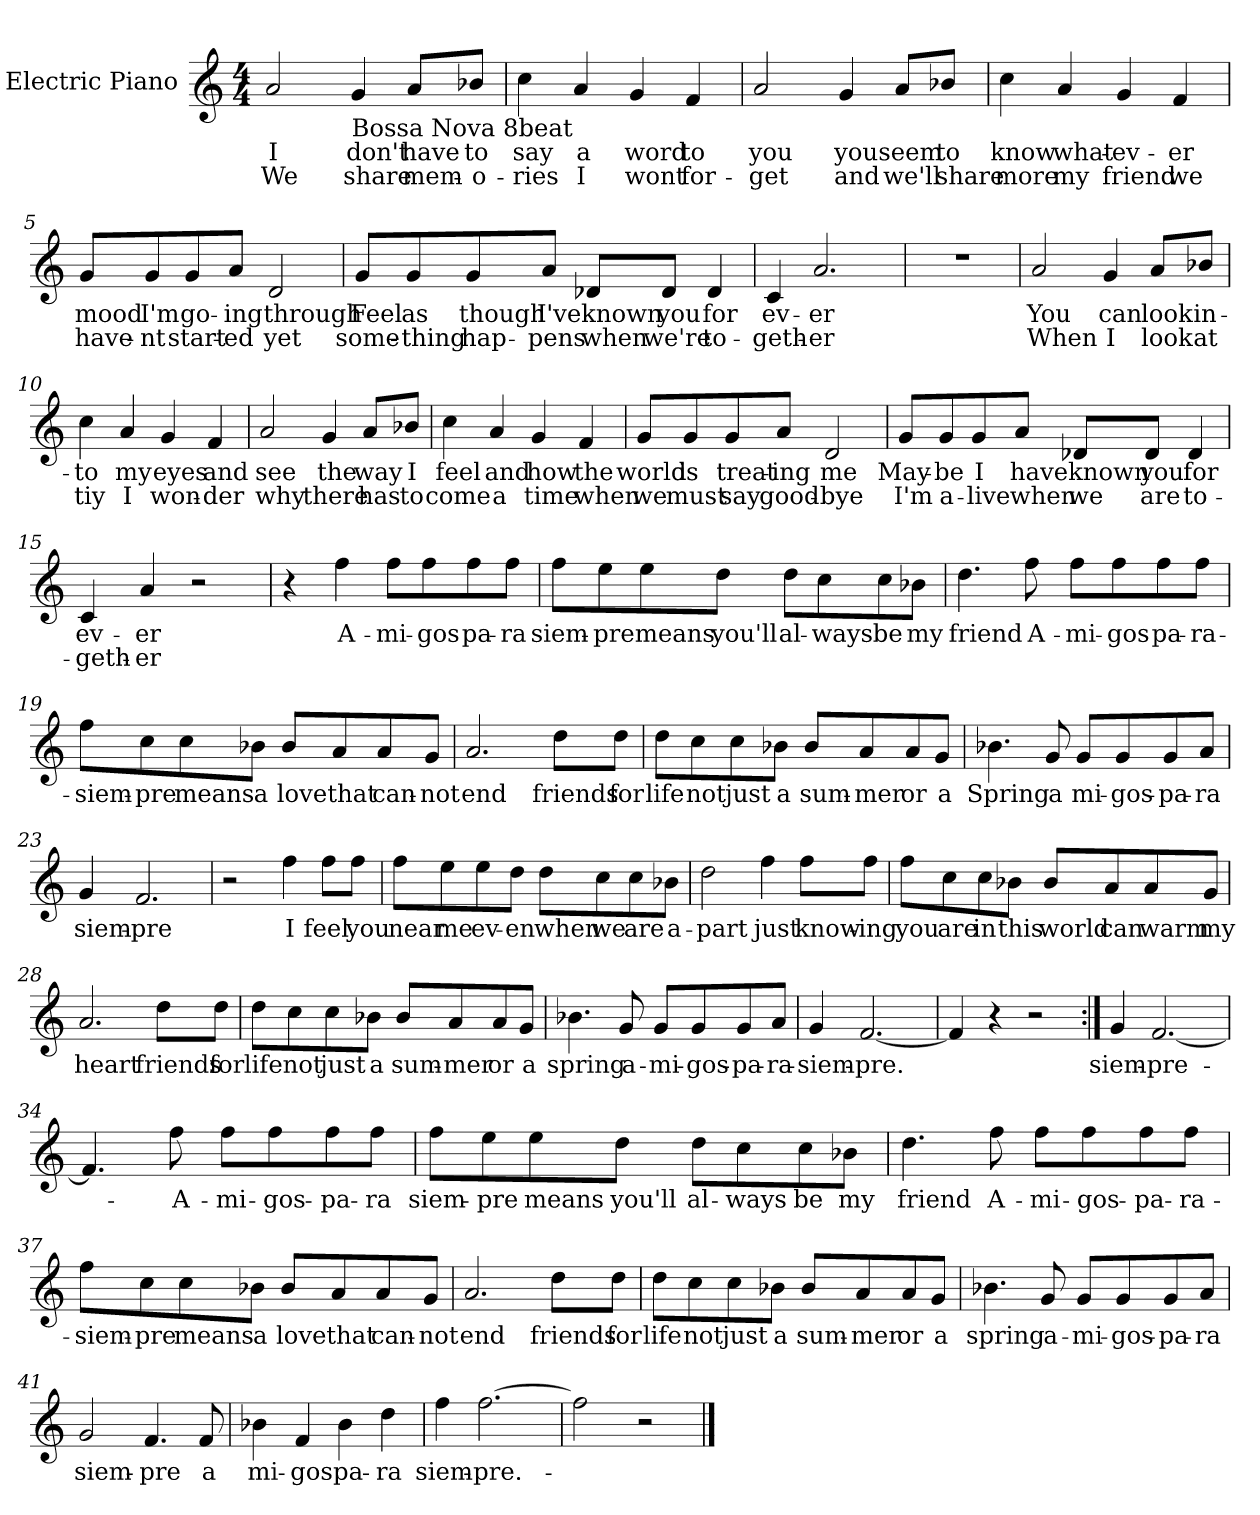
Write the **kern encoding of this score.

**kern	**text	**text
*part1	*part1	*part1
*staff1	*staff1	*staff1
*I"Electric Piano	*	*
*I'E.Pno	*	*
*clefG2	*	*
*k[]	*	*
*C:	*	*
*M4/4	*	*
=1	=1	=1
2a/	I	We
!LO:TX:b:t=Bossa Nova 8beat	!	!
4g/	don't	share
8a/L	have	mem-
8b-X/J	to	-o-
=2	=2	=2
4cc\	say	-ries
4a/	a	I
4g/	word	wont
4f/	to	for-
=3	=3	=3
2a/	you	-get
4g/	you	and
8a/L	seem	we'll
8b-X/J	to	share
=4	=4	=4
4cc\	know	more
4a/	what-	my
4g/	-ev-	friend
4f/	-er	we
!!LO:LB:g=z
=5	=5	=5
8g/L	mood	have-
8g/	I'm	-nt
8g/	go-	start-
8a/J	-ing	-ed
2d/	through	yet
=6	=6	=6
8g/L	Feel	some-
8g/	as	-thing
8g/	though	hap-
8a/J	I've	-pens
8d-X/L	known	when
8d-/J	you	we're
4d-/	for	to-
=7	=7	=7
4c/	ev-	-geth-
2.a/	-er	-er
=8	=8	=8
1r	.	.
!!LO:LB:g=z
=9	=9	=9
2a/	You	When
4g/	can	I
8a/L	look	look
8b-X/J	in-	at
=10	=10	=10
4cc\	-to	tiy
4a/	my	I
4g/	eyes	won-
4f/	and	-der
=11	=11	=11
2a/	see	why
4g/	the	there
8a/L	way	has
8b-X/J	I	to
=12	=12	=12
4cc\	feel	come
4a/	and	a
4g/	how	time
4f/	the	when
!!LO:LB:g=z
=13	=13	=13
8g/L	world	we
8g/	is	must
8g/	treat-	say
8a/J	-ing	good-
2d/	me	-bye
=14	=14	=14
8g/L	May-	I'm
8g/	-be	a-
8g/	I	-live
8a/J	have	when
8d-X/L	known	we
8d-/J	you	are
4d-/	for	to-
=15	=15	=15
4c/	ev-	-geth-
4a/	-er	-er
2r	.	.
=16	=16	=16
4r	.	.
4ff\	A-	.
8ff\L	-mi-	.
8ff\	-gos	.
8ff\	pa-	.
8ff\J	-ra	.
!!LO:LB:g=z
=17	=17	=17
8ff\L	siem-	.
8ee\	pre	.
8ee\	means	.
8dd\J	you'll	.
8dd\L	al-	.
8cc\	ways	.
8cc\	be	.
8b-X\J	my	.
=18	=18	=18
4.dd\	friend	.
8ff\	A-	.
8ff\L	-mi-	.
8ff\	-gos	.
8ff\	pa-	.
8ff\J	-ra-	.
=19	=19	=19
8ff\L	-siem-	.
8cc\	-pre	.
8cc\	means	.
8b-X\J	a	.
8b-/L	love	.
8a/	that	.
8a/	can-	.
8g/J	-not	.
=20	=20	=20
2.a/	end	.
8dd\L	friends	.
8dd\J	for	.
!!LO:LB:g=z
=21	=21	=21
8dd\L	life	.
8cc\	not	.
8cc\	just	.
8b-X\J	a	.
8b-/L	sum-	.
8a/	-mer	.
8a/	or	.
8g/J	a	.
=22	=22	=22
4.b-X\	Spring	.
8g/	a	.
8g/L	mi-	.
8g/	-gos-	.
8g/	-pa-	.
8a/J	-ra	.
=23	=23	=23
4g/	siem-	.
2.f/	-pre	.
=24	=24	=24
2r	.	.
4ff\	I	.
8ff\L	feel	.
8ff\J	you	.
!!LO:LB:g=z
=25	=25	=25
8ff\L	near	.
8ee\	me	.
8ee\	ev-	.
8dd\J	-en	.
8dd\L	when	.
8cc\	we	.
8cc\	are	.
8b-X\J	a-	.
=26	=26	=26
2dd\	-part	.
4ff\	just	.
8ff\L	know-	.
8ff\J	-ing	.
=27	=27	=27
8ff\L	you	.
8cc\	are	.
8cc\	in	.
8b-X\J	this	.
8b-/L	world	.
8a/	can	.
8a/	warm	.
8g/J	my	.
=28	=28	=28
2.a/	heart	.
8dd\L	friends	.
8dd\J	for	.
!!LO:LB:g=z
=29	=29	=29
8dd\L	life	.
8cc\	not	.
8cc\	just	.
8b-X\J	a	.
8b-/L	sum-	.
8a/	-mer	.
8a/	or	.
8g/J	a	.
=30	=30	=30
4.b-X\	spring	.
8g/	a-	.
8g/L	-mi-	.
8g/	-gos-	.
8g/	-pa-	.
8a/J	-ra-	.
=31	=31	=31
4g/	-siem-	.
[2.f/	-pre.	.
=32	=32	=32
4f/]	.	.
4r	.	.
2r	.	.
!!LO:PB:g=z
=33:|!	=33:|!	=33:|!
4g/	siem-	.
[2.f/	-pre-	.
=34	=34	=34
4.f/]	.	.
8ff\	A-	.
8ff\L	-mi-	.
8ff\	-gos-	.
8ff\	-pa-	.
8ff\J	ra	.
=35	=35	=35
8ff\L	siem-	.
8ee\	-pre	.
8ee\	means	.
8dd\J	you'll	.
8dd\L	al-	.
8cc\	-ways	.
8cc\	be	.
8b-X\J	my	.
=36	=36	=36
4.dd\	friend	.
8ff\	A-	.
8ff\L	-mi-	.
8ff\	-gos-	.
8ff\	-pa-	.
8ff\J	-ra-	.
!!LO:LB:g=z
=37	=37	=37
8ff\L	-siem-	.
8cc\	-pre	.
8cc\	means	.
8b-X\J	a	.
8b-/L	love	.
8a/	that	.
8a/	can-	.
8g/J	-not	.
=38	=38	=38
2.a/	end	.
8dd\L	friends	.
8dd\J	for	.
=39	=39	=39
8dd\L	life	.
8cc\	not	.
8cc\	just	.
8b-X\J	a	.
8b-/L	sum-	.
8a/	-mer	.
8a/	or	.
8g/J	a	.
=40	=40	=40
4.b-X\	spring	.
8g/	a-	.
8g/L	-mi-	.
8g/	-gos-	.
8g/	-pa-	.
8a/J	-ra	.
!!LO:LB:g=z
=41	=41	=41
2g/	siem-	.
4.f/	-pre	.
8f/	a	.
=42	=42	=42
4b-X\	mi-	.
4f/	-gos	.
4b-\	pa-	.
4dd\	-ra	.
=43	=43	=43
4ff\	siem-	.
[2.ff\	-pre.-	.
=44	=44	=44
2ff\]	.	.
2r	.	.
==	==	==
*-	*-	*-
